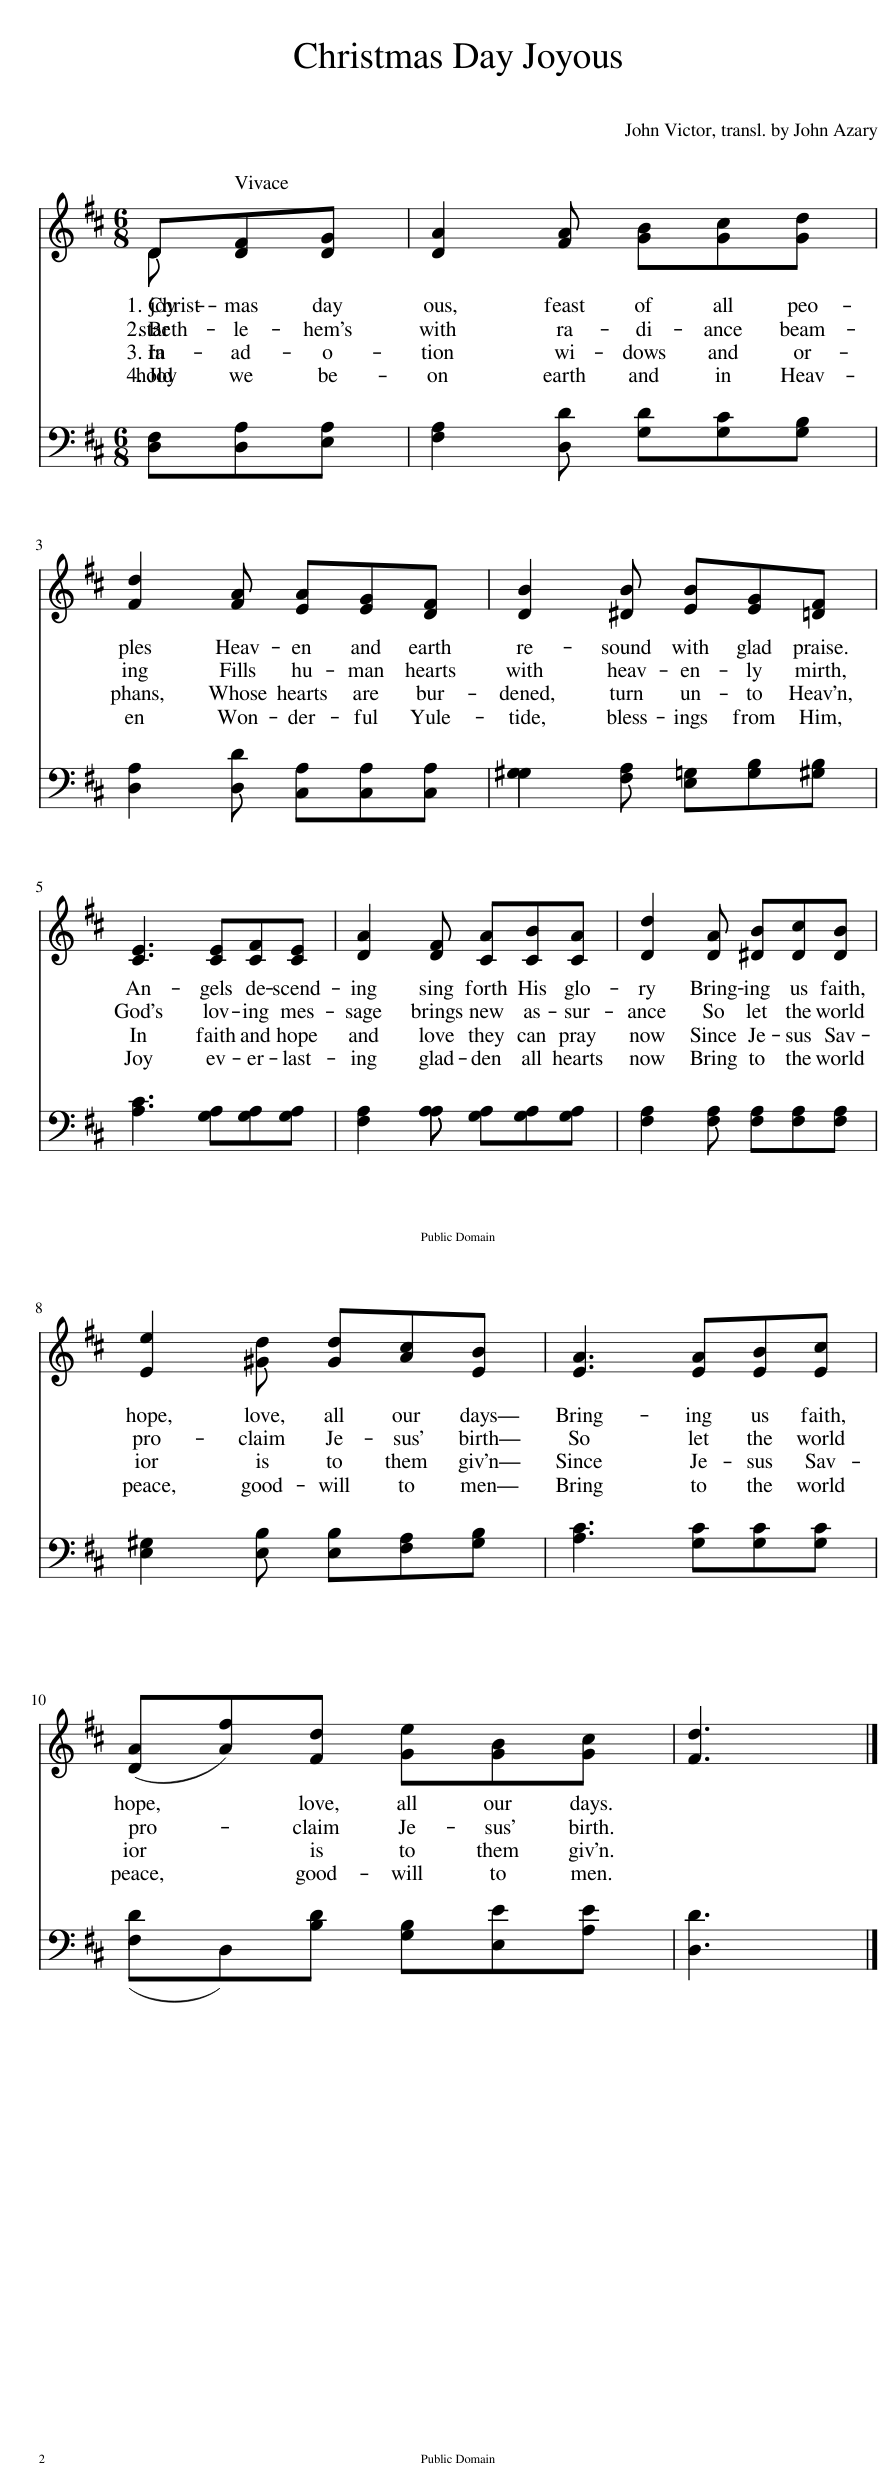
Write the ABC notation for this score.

X:1
%%score ( 1 2 ) ( 3 4 )
L:1/8
M:6/8
I:linebreak $
K:D
V:1 treble
V:2 treble
V:3 bass
V:4 bass
V:1
 D[DF][DG] | [DA]2 [FA] [GB][Gc][Gd] |$ [Fd]2 [FA] [EA][EG][DF] | [DB]2 [^DB] [EB][EG][=DF] |$ [CE]3 [CE][CF][CE] | %5
 [DA]2 [DF] [CA][CB][CA] | [Dd]2 [DA] [^DB][Dc][DB] |$ [Ee]2 [^Gd] [Gd][Ac][EB] | [EA]3 [EA][EB][Ec] |$ ([DA][Af])[Fd] [Ge][GB][Gc] | %10
 [Fd]3 |] %11
V:2
 D x2 | x6 |$ x6 | x6 |$ x6 | %5
 x6 | x6 |$ x6 | x6 |$ x6 | %10
 x3 |] %11
V:3
 [D,F,][D,A,][E,A,] | [F,A,]2 [D,D] [G,D][G,C][G,B,] |$ [D,A,]2 [D,D] [C,A,][C,A,][C,A,] | G,2 [F,A,] [E,=G,][G,B,][^G,B,] |$ [A,C]3 [G,A,][G,A,][G,A,] | %5
 [F,A,]2 A, [G,A,][G,A,][G,A,] | [F,A,]2 [F,A,] [F,A,][F,A,][F,A,] |$ [E,^G,]2 [E,B,] [E,B,][F,A,][G,B,] | [A,C]3 [G,C][G,C][G,C] |$ (F,D,)[B,D] [G,B,][E,E][A,E] | %10
 [D,D]3 |] %11
V:4
 x3 | x6 |$ x6 | ^G,2 x4 |$ x6 | %5
 x2 A, x3 | x6 |$ x6 | x6 |$ D2 x4 | %10
 x3 |] %11
